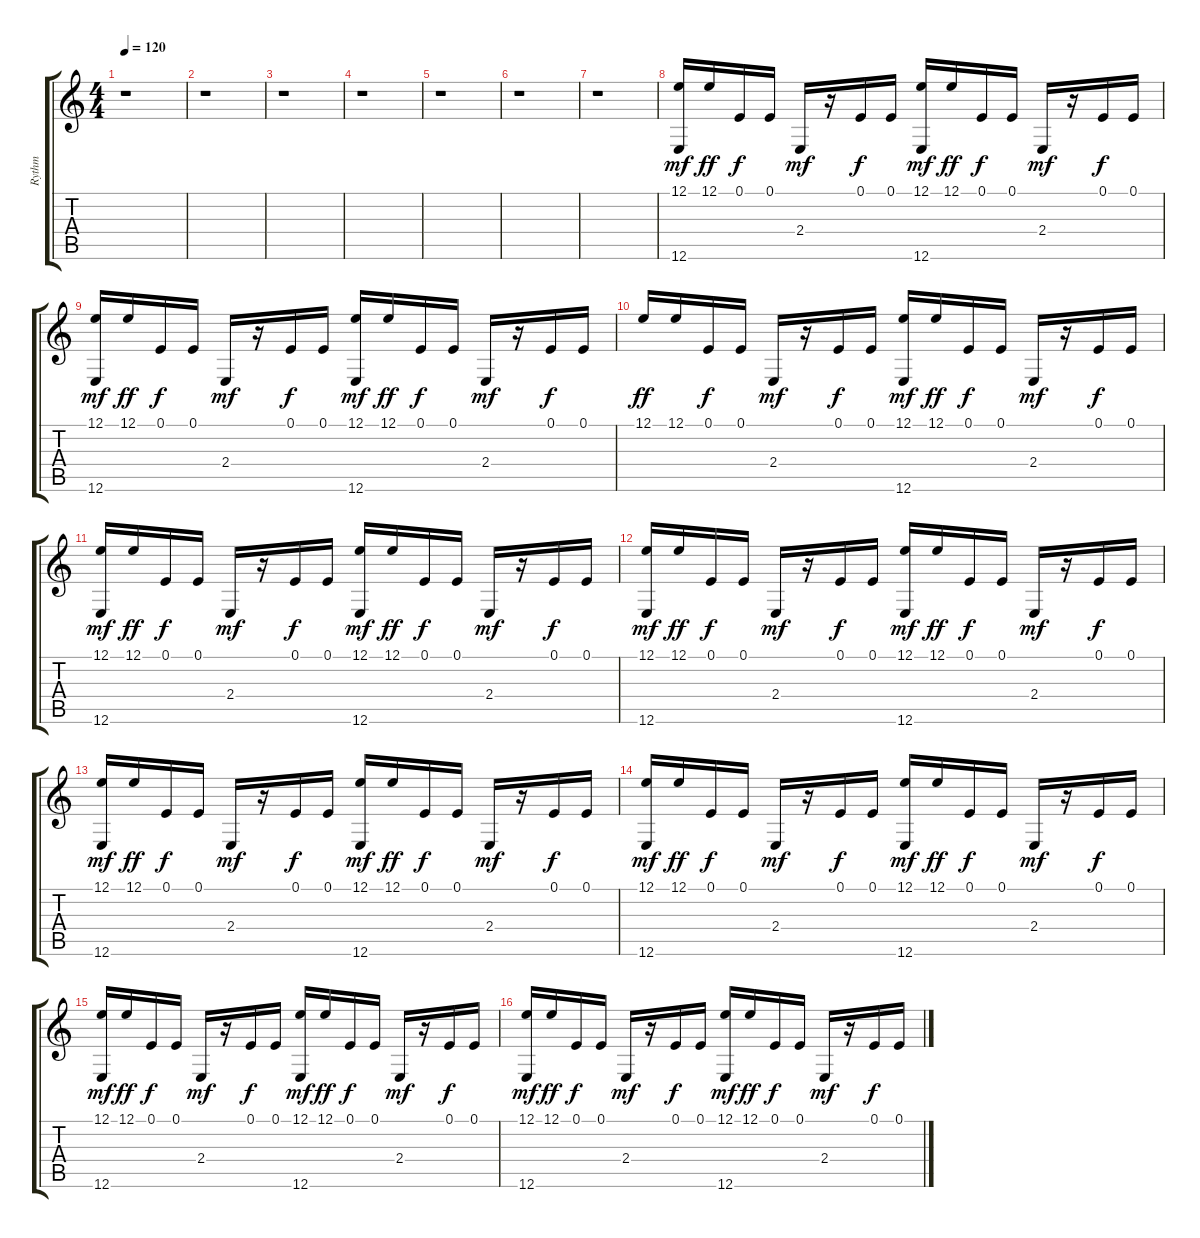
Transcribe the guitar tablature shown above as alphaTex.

\track ("Rythm" "Rythm") {instrument pad1newage}
\staff {score tabs}
\tuning (E4 B3 G3 D3 A2 E2) {hide}
\ts (4 4)
\tempo 120
\clef g2
\ks c
r.1{dy ff} |
r.1 |
r.1 |
r.1 |
r.1 |
r.1 |
r.1 |
(12.1 12.6).16{dy mf} 12.1.16{dy ff} 0.1.16{dy f} 0.1.16 2.4.16{dy mf} r.16 0.1.16{dy f} 0.1.16 (12.1 12.6).16{dy mf} 12.1.16{dy ff} 0.1.16{dy f} 0.1.16 2.4.16{dy mf} r.16 0.1.16{dy f} 0.1.16 |
(12.1 12.6).16{dy mf} 12.1.16{dy ff} 0.1.16{dy f} 0.1.16 2.4.16{dy mf} r.16 0.1.16{dy f} 0.1.16 (12.1 12.6).16{dy mf} 12.1.16{dy ff} 0.1.16{dy f} 0.1.16 2.4.16{dy mf} r.16 0.1.16{dy f} 0.1.16 |
12.1.16{dy ff} 12.1.16 0.1.16{dy f} 0.1.16 2.4.16{dy mf} r.16 0.1.16{dy f} 0.1.16 (12.1 12.6).16{dy mf} 12.1.16{dy ff} 0.1.16{dy f} 0.1.16 2.4.16{dy mf} r.16 0.1.16{dy f} 0.1.16 |
(12.1 12.6).16{dy mf} 12.1.16{dy ff} 0.1.16{dy f} 0.1.16 2.4.16{dy mf} r.16 0.1.16{dy f} 0.1.16 (12.1 12.6).16{dy mf} 12.1.16{dy ff} 0.1.16{dy f} 0.1.16 2.4.16{dy mf} r.16 0.1.16{dy f} 0.1.16 |
(12.1 12.6).16{dy mf} 12.1.16{dy ff} 0.1.16{dy f} 0.1.16 2.4.16{dy mf} r.16 0.1.16{dy f} 0.1.16 (12.1 12.6).16{dy mf} 12.1.16{dy ff} 0.1.16{dy f} 0.1.16 2.4.16{dy mf} r.16 0.1.16{dy f} 0.1.16 |
(12.1 12.6).16{dy mf} 12.1.16{dy ff} 0.1.16{dy f} 0.1.16 2.4.16{dy mf} r.16 0.1.16{dy f} 0.1.16 (12.1 12.6).16{dy mf} 12.1.16{dy ff} 0.1.16{dy f} 0.1.16 2.4.16{dy mf} r.16 0.1.16{dy f} 0.1.16 |
(12.1 12.6).16{dy mf} 12.1.16{dy ff} 0.1.16{dy f} 0.1.16 2.4.16{dy mf} r.16 0.1.16{dy f} 0.1.16 (12.1 12.6).16{dy mf} 12.1.16{dy ff} 0.1.16{dy f} 0.1.16 2.4.16{dy mf} r.16 0.1.16{dy f} 0.1.16 |
(12.1 12.6).16{dy mf} 12.1.16{dy ff} 0.1.16{dy f} 0.1.16 2.4.16{dy mf} r.16 0.1.16{dy f} 0.1.16 (12.1 12.6).16{dy mf} 12.1.16{dy ff} 0.1.16{dy f} 0.1.16 2.4.16{dy mf} r.16 0.1.16{dy f} 0.1.16 |
(12.1 12.6).16{dy mf} 12.1.16{dy ff} 0.1.16{dy f} 0.1.16 2.4.16{dy mf} r.16 0.1.16{dy f} 0.1.16 (12.1 12.6).16{dy mf} 12.1.16{dy ff} 0.1.16{dy f} 0.1.16 2.4.16{dy mf} r.16 0.1.16{dy f} 0.1.16
